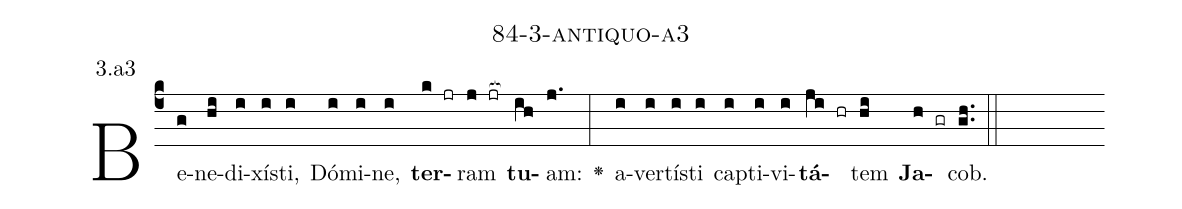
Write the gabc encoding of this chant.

name: 84-3-antiquo-a3;
annotation: 3.a3;
%%
(c4)Be(g)ne(hi)di(i)xís(i)ti,(i) Dó(i)mi(i)ne,(i) <b>ter</b>(k jr)ram(j jr[ocb:1{]) <b>tu</b>(ih[ocb:0}])am:(j.) <v>\greheightstar</v>(:) a(i)ver(i)tís(i)ti(i) cap(i)ti(i)vi(i)<b>tá</b>(ji hr)tem(hi) <b>Ja</b>(h gr)cob.(gh..) (::)


%E(i) u(i) o(ji) u(hi) a(h) e.(gh..) (::)
